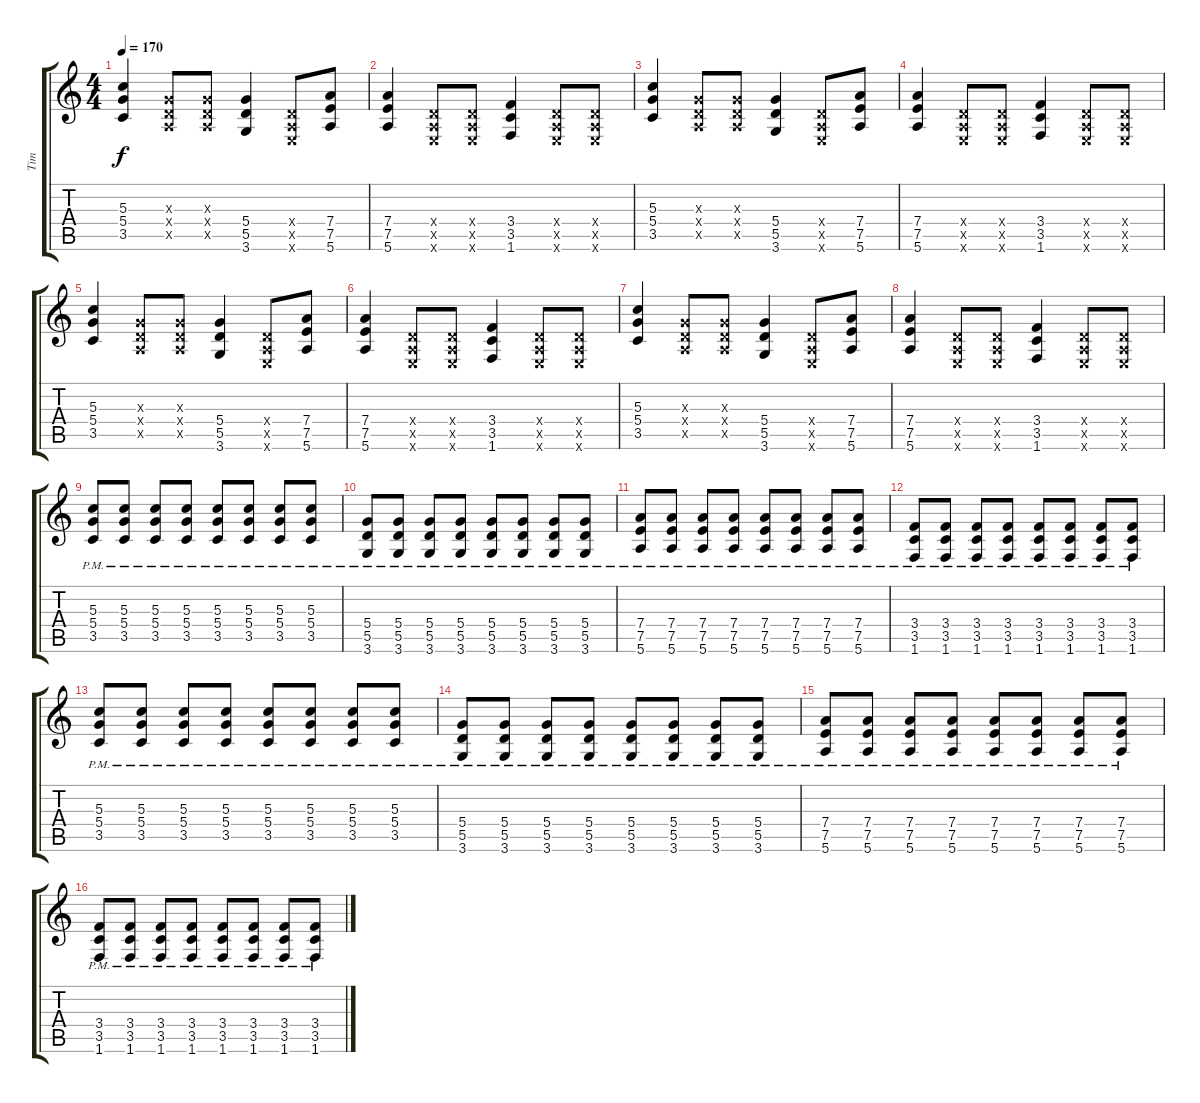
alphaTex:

\track ("Tim" "Tim") {instrument distortionguitar}
\staff {score tabs}
\tuning (E4 B3 G3 D3 A2 E2) {hide}
\ts (4 4)
\tempo 170
\clef g2
\ks c
(5.3 5.4 3.5).4{dy f} (0.3{x} 0.4{x} 0.5{x}).8 (0.3{x} 0.4{x} 0.5{x}).8 (5.4 5.5 3.6).4 (0.4{x} 0.5{x} 0.6{x}).8 (7.4 7.5 5.6).8 |
(7.4 7.5 5.6).4 (0.4{x} 0.5{x} 0.6{x}).8 (0.4{x} 0.5{x} 0.6{x}).8 (3.4 3.5 1.6).4 (0.4{x} 0.5{x} 0.6{x}).8 (0.4{x} 0.5{x} 0.6{x}).8 |
(5.3 5.4 3.5).4 (0.3{x} 0.4{x} 0.5{x}).8 (0.3{x} 0.4{x} 0.5{x}).8 (5.4 5.5 3.6).4 (0.4{x} 0.5{x} 0.6{x}).8 (7.4 7.5 5.6).8 |
(7.4 7.5 5.6).4 (0.4{x} 0.5{x} 0.6{x}).8 (0.4{x} 0.5{x} 0.6{x}).8 (3.4 3.5 1.6).4 (0.4{x} 0.5{x} 0.6{x}).8 (0.4{x} 0.5{x} 0.6{x}).8 |
(5.3 5.4 3.5).4 (0.3{x} 0.4{x} 0.5{x}).8 (0.3{x} 0.4{x} 0.5{x}).8 (5.4 5.5 3.6).4 (0.4{x} 0.5{x} 0.6{x}).8 (7.4 7.5 5.6).8 |
(7.4 7.5 5.6).4 (0.4{x} 0.5{x} 0.6{x}).8 (0.4{x} 0.5{x} 0.6{x}).8 (3.4 3.5 1.6).4 (0.4{x} 0.5{x} 0.6{x}).8 (0.4{x} 0.5{x} 0.6{x}).8 |
(5.3 5.4 3.5).4 (0.3{x} 0.4{x} 0.5{x}).8 (0.3{x} 0.4{x} 0.5{x}).8 (5.4 5.5 3.6).4 (0.4{x} 0.5{x} 0.6{x}).8 (7.4 7.5 5.6).8 |
(7.4 7.5 5.6).4 (0.4{x} 0.5{x} 0.6{x}).8 (0.4{x} 0.5{x} 0.6{x}).8 (3.4 3.5 1.6).4 (0.4{x} 0.5{x} 0.6{x}).8 (0.4{x} 0.5{x} 0.6{x}).8 |
(5.3{pm} 5.4{pm} 3.5{pm}).8 (5.3{pm} 5.4{pm} 3.5{pm}).8 (5.3{pm} 5.4{pm} 3.5{pm}).8 (5.3{pm} 5.4{pm} 3.5{pm}).8 (5.3{pm} 5.4{pm} 3.5{pm}).8 (5.3{pm} 5.4{pm} 3.5{pm}).8 (5.3{pm} 5.4{pm} 3.5{pm}).8 (5.3{pm} 5.4{pm} 3.5{pm}).8 |
(5.4{pm} 5.5{pm} 3.6{pm}).8 (5.4{pm} 5.5{pm} 3.6{pm}).8 (5.4{pm} 5.5{pm} 3.6{pm}).8 (5.4{pm} 5.5{pm} 3.6{pm}).8 (5.4{pm} 5.5{pm} 3.6{pm}).8 (5.4{pm} 5.5{pm} 3.6{pm}).8 (5.4{pm} 5.5{pm} 3.6{pm}).8 (5.4{pm} 5.5{pm} 3.6{pm}).8 |
(7.4{pm} 7.5{pm} 5.6{pm}).8 (7.4{pm} 7.5{pm} 5.6{pm}).8 (7.4{pm} 7.5{pm} 5.6{pm}).8 (7.4{pm} 7.5{pm} 5.6{pm}).8 (7.4{pm} 7.5{pm} 5.6{pm}).8 (7.4{pm} 7.5{pm} 5.6{pm}).8 (7.4{pm} 7.5{pm} 5.6{pm}).8 (7.4{pm} 7.5{pm} 5.6{pm}).8 |
(3.4{pm} 3.5{pm} 1.6{pm}).8 (3.4{pm} 3.5{pm} 1.6{pm}).8 (3.4{pm} 3.5{pm} 1.6{pm}).8 (3.4{pm} 3.5{pm} 1.6{pm}).8 (3.4{pm} 3.5{pm} 1.6{pm}).8 (3.4{pm} 3.5{pm} 1.6{pm}).8 (3.4{pm} 3.5{pm} 1.6{pm}).8 (3.4{pm} 3.5{pm} 1.6{pm}).8 |
(5.3{pm} 5.4{pm} 3.5{pm}).8 (5.3{pm} 5.4{pm} 3.5{pm}).8 (5.3{pm} 5.4{pm} 3.5{pm}).8 (5.3{pm} 5.4{pm} 3.5{pm}).8 (5.3{pm} 5.4{pm} 3.5{pm}).8 (5.3{pm} 5.4{pm} 3.5{pm}).8 (5.3{pm} 5.4{pm} 3.5{pm}).8 (5.3{pm} 5.4{pm} 3.5{pm}).8 |
(5.4{pm} 5.5{pm} 3.6{pm}).8 (5.4{pm} 5.5{pm} 3.6{pm}).8 (5.4{pm} 5.5{pm} 3.6{pm}).8 (5.4{pm} 5.5{pm} 3.6{pm}).8 (5.4{pm} 5.5{pm} 3.6{pm}).8 (5.4{pm} 5.5{pm} 3.6{pm}).8 (5.4{pm} 5.5{pm} 3.6{pm}).8 (5.4{pm} 5.5{pm} 3.6{pm}).8 |
(7.4{pm} 7.5{pm} 5.6{pm}).8 (7.4{pm} 7.5{pm} 5.6{pm}).8 (7.4{pm} 7.5{pm} 5.6{pm}).8 (7.4{pm} 7.5{pm} 5.6{pm}).8 (7.4{pm} 7.5{pm} 5.6{pm}).8 (7.4{pm} 7.5{pm} 5.6{pm}).8 (7.4{pm} 7.5{pm} 5.6{pm}).8 (7.4{pm} 7.5{pm} 5.6{pm}).8 |
(3.4{pm} 3.5{pm} 1.6{pm}).8 (3.4{pm} 3.5{pm} 1.6{pm}).8 (3.4{pm} 3.5{pm} 1.6{pm}).8 (3.4{pm} 3.5{pm} 1.6{pm}).8 (3.4{pm} 3.5{pm} 1.6{pm}).8 (3.4{pm} 3.5{pm} 1.6{pm}).8 (3.4{pm} 3.5{pm} 1.6{pm}).8 (3.4{pm} 3.5{pm} 1.6{pm}).8
